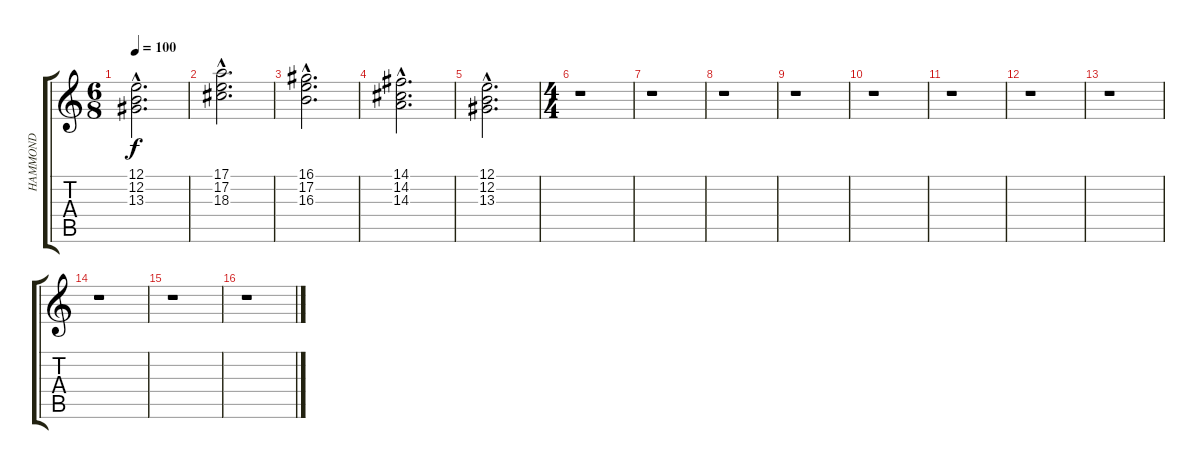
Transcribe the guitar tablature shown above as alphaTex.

\track ("HAMMOND" "HAMMOND") {instrument drawbarorgan}
\staff {score tabs}
\tuning (E4 B3 G3 D3 A2 E2) {hide}
\ts (6 8)
\tempo 100
\clef g2
\ks c
(12.1{hac} 12.2{hac} 13.3{hac}).2{d dy f} |
(17.1{hac} 17.2{hac} 18.3{hac}).2{d} |
(16.1{hac} 17.2{hac} 16.3{hac}).2{d} |
(14.1{hac} 14.2{hac} 14.3{hac}).2{d} |
(12.1{hac} 12.2{hac} 13.3{hac}).2{d} |
\ts (4 4)
r.1 |
r.1 |
r.1 |
r.1 |
r.1 |
r.1 |
r.1 |
r.1 |
r.1 |
r.1 |
r.1
